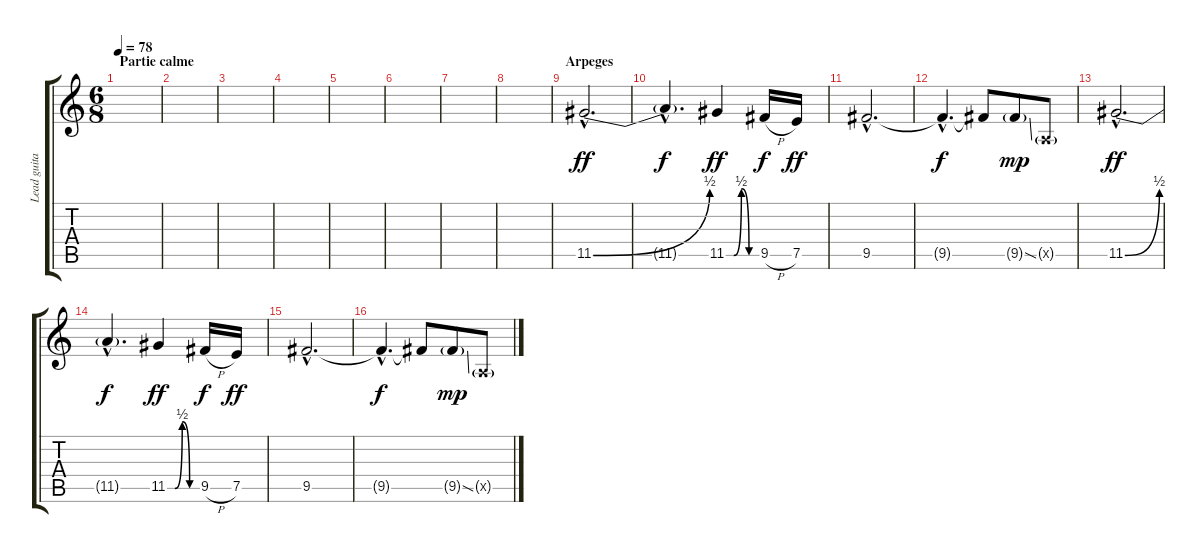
\track ("Lead guitar" "Lead guita") {instrument distortionguitar}
\staff {score tabs}
\tuning (E4 B3 G3 D3 A2 E2) {hide}
\ts (6 8)
\section ("" "Partie calme")
\tempo 78
\clef g2
\ks c
|
|
|
|
|
|
|
|
\section ("" "Arpeges")
11.5{be (bend 0 0 60 2) hac}.2{d dy ff} |
11.5{hac t}.4{d dy f} 11.5{be (custom 0 0 15 0 30 2 45 0 60 0)}.4{dy ff} 9.5{h}.16{dy f} 7.5.16{dy ff} |
9.5{hac}.2{d} |
9.5{hac t}.4{d dy f} 9.5{t}.8 9.5{ss g}.8{dy mp} 0.5{g x}.8 |
11.5{be (bend 0 0 60 2) hac}.2{d dy ff} |
11.5{hac t}.4{d dy f} 11.5{be (custom 0 0 15 0 30 2 45 0 60 0)}.4{dy ff} 9.5{h}.16{dy f} 7.5.16{dy ff} |
9.5{hac}.2{d} |
9.5{hac t}.4{d dy f} 9.5{t}.8 9.5{ss g}.8{dy mp} 0.5{g x}.8
